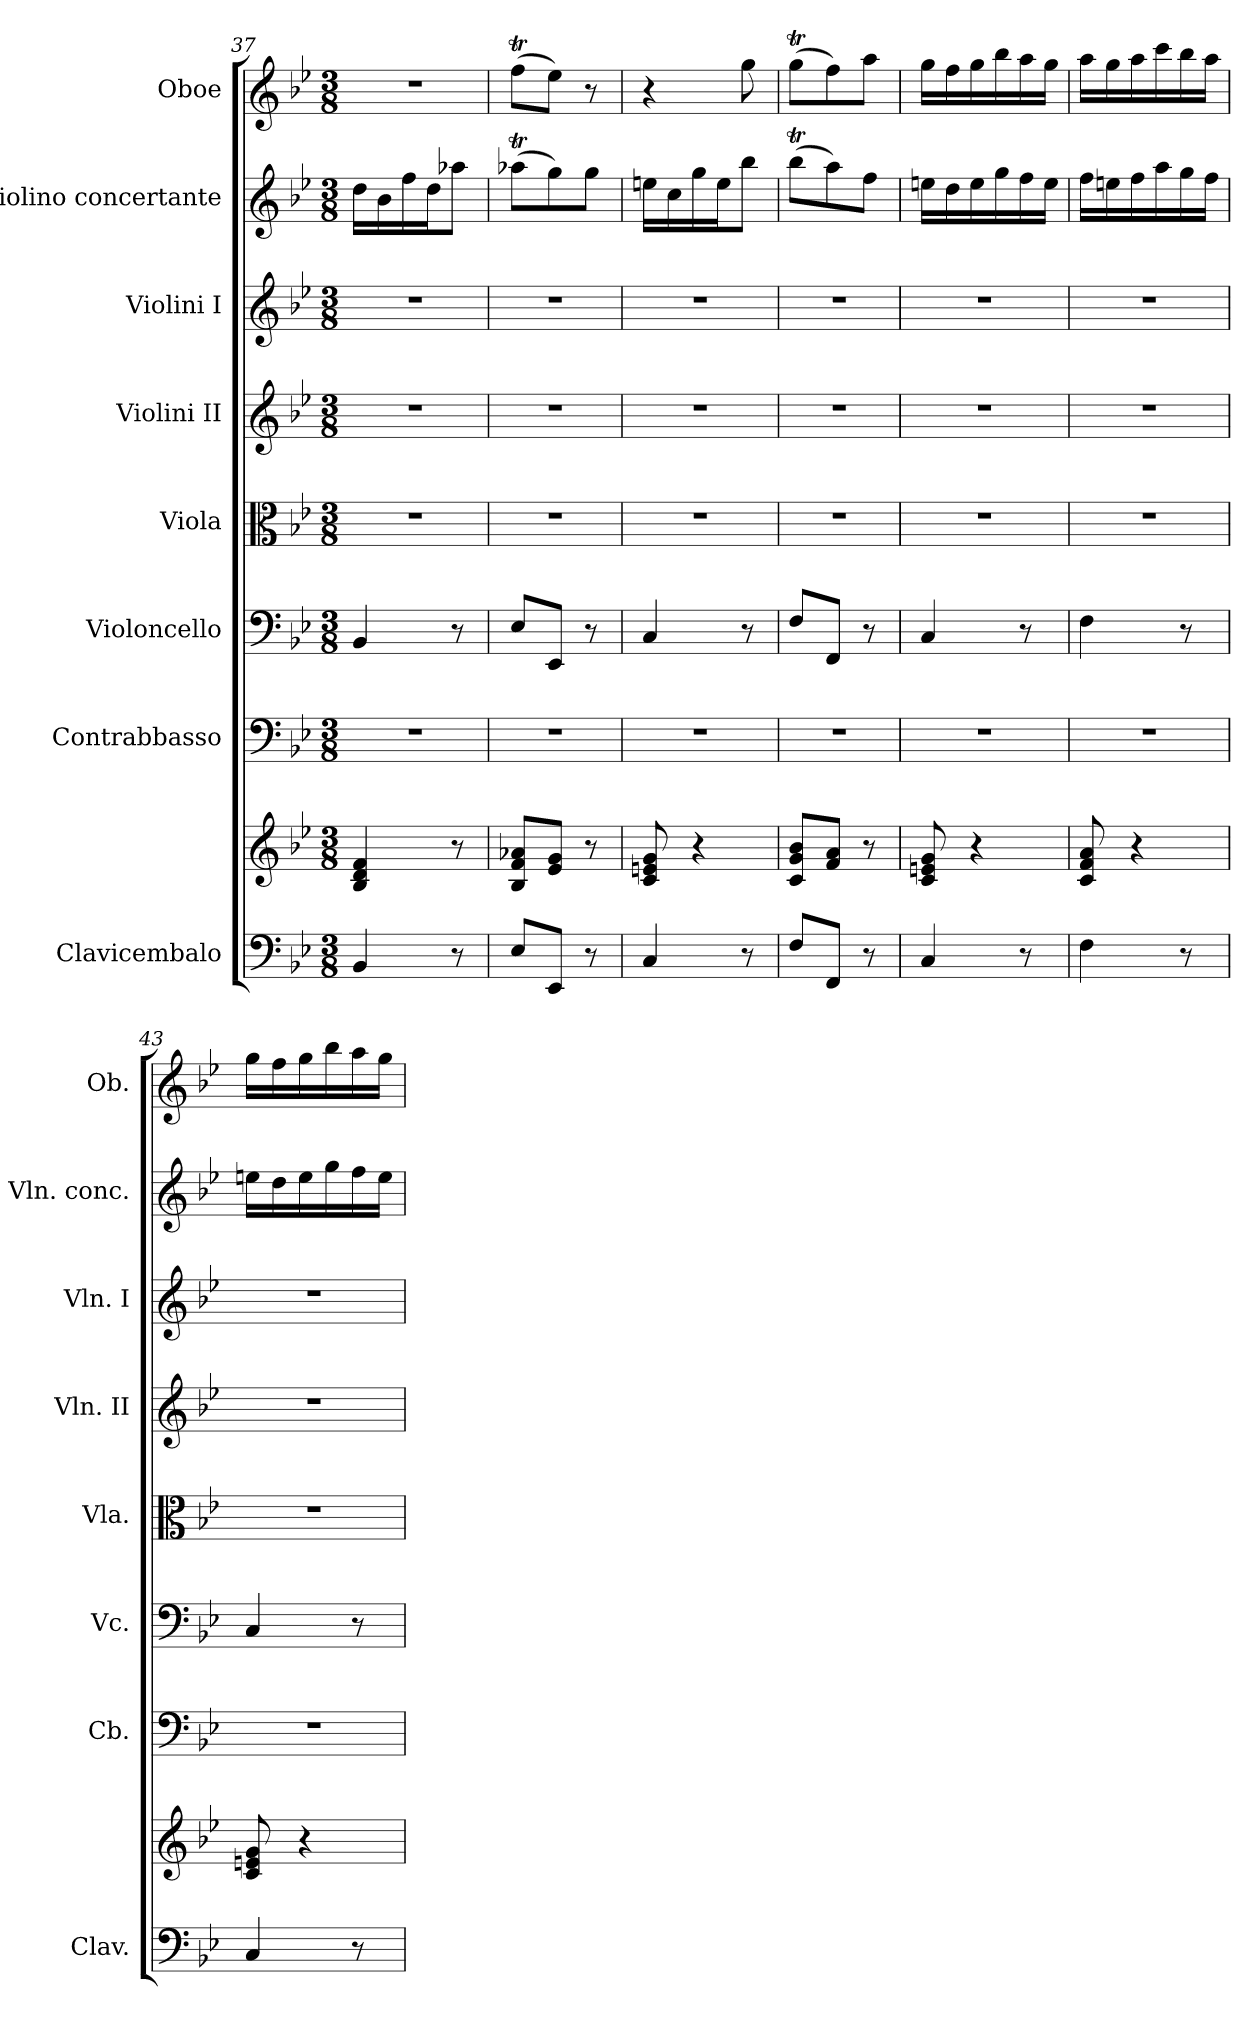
**kern	**kern	**kern	**kern	**kern	**kern	**kern	**kern	**kern
*part8	*part8	*part7	*part6	*part5	*part4	*part3	*part2	*part1
*staff9	*staff8	*staff7	*staff6	*staff5	*staff4	*staff3	*staff2	*staff1
*I"Clavicembalo	*	*I"Contrabbasso	*I"Violoncello	*I"Viola	*I"Violini II	*I"Violini I	*I"Violino concertante	*I"Oboe
*I'Clav.	*	*I'Cb.	*I'Vc.	*I'Vla.	*I'Vln. II	*I'Vln. I	*I'Vln. conc.	*I'Ob.
!!LO:PB:g=z
*clefF4	*clefG2	*clefF4	*clefF4	*clefC3	*clefG2	*clefG2	*clefG2	*clefG2
*	*	*ITrd7c12	*	*	*	*	*	*
*k[b-e-]	*k[b-e-]	*k[b-e-]	*k[b-e-]	*k[b-e-]	*k[b-e-]	*k[b-e-]	*k[b-e-]	*k[b-e-]
*M3/8	*M3/8	*M3/8	*M3/8	*M3/8	*M3/8	*M3/8	*M3/8	*M3/8
=37	=37	=37	=37	=37	=37	=37	=37	=37
4BB-/	4B-/ 4d/ 4f/	4.r	4BB-/	4.r	4.r	4.r	16dd\LL	4.r
.	.	.	.	.	.	.	16b-\	.
.	.	.	.	.	.	.	16ff\	.
.	.	.	.	.	.	.	16dd\J	.
8r	8r	.	8r	.	.	.	8aa-X\J	.
=38	=38	=38	=38	=38	=38	=38	=38	=38
8E-/L	8B-/ 8f/ 8a-X/L	4.r	8E-/L	4.r	4.r	4.r	(>8aa-XT\L	(>8ffT\L
8EE-/J	8e-/ 8g/J	.	8EE-/J	.	.	.	8gg\)	8ee-\J)
8r	8r	.	8r	.	.	.	8gg\J	8r
=39	=39	=39	=39	=39	=39	=39	=39	=39
4C/	8c/ 8en/ 8g/	4.r	4C/	4.r	4.r	4.r	16een\LL	4r
.	.	.	.	.	.	.	16cc\	.
.	4r	.	.	.	.	.	16gg\	.
.	.	.	.	.	.	.	16ee\J	.
8r	.	.	8r	.	.	.	8bb-\J	8gg\
=40	=40	=40	=40	=40	=40	=40	=40	=40
8F/L	8c/ 8g/ 8b-/L	4.r	8F/L	4.r	4.r	4.r	(>8bb-T\L	(>8ggT\L
8FF/J	8f/ 8a/J	.	8FF/J	.	.	.	8aa\)	8ff\)
8r	8r	.	8r	.	.	.	8ff\J	8aa\J
=41	=41	=41	=41	=41	=41	=41	=41	=41
4C/	8c/ 8en/ 8g/	4.r	4C/	4.r	4.r	4.r	16een\LL	16gg\LL
.	.	.	.	.	.	.	16dd\	16ff\
.	4r	.	.	.	.	.	16ee\	16gg\
.	.	.	.	.	.	.	16gg\	16bb-\
8r	.	.	8r	.	.	.	16ff\	16aa\
.	.	.	.	.	.	.	16ee\JJ	16gg\JJ
=42	=42	=42	=42	=42	=42	=42	=42	=42
4F\	8c/ 8f/ 8a/	4.r	4F\	4.r	4.r	4.r	16ff\LL	16aa\LL
.	.	.	.	.	.	.	16een\	16gg\
.	4r	.	.	.	.	.	16ff\	16aa\
.	.	.	.	.	.	.	16aa\	16ccc\
8r	.	.	8r	.	.	.	16gg\	16bb-\
.	.	.	.	.	.	.	16ff\JJ	16aa\JJ
=43	=43	=43	=43	=43	=43	=43	=43	=43
4C/	8c/ 8en/ 8g/	4.r	4C/	4.r	4.r	4.r	16een\LL	16gg\LL
.	.	.	.	.	.	.	16dd\	16ff\
.	4r	.	.	.	.	.	16ee\	16gg\
.	.	.	.	.	.	.	16gg\	16bb-\
8r	.	.	8r	.	.	.	16ff\	16aa\
.	.	.	.	.	.	.	16ee\JJ	16gg\JJ
=	=	=	=	=	=	=	=	=
*-	*-	*-	*-	*-	*-	*-	*-	*-
